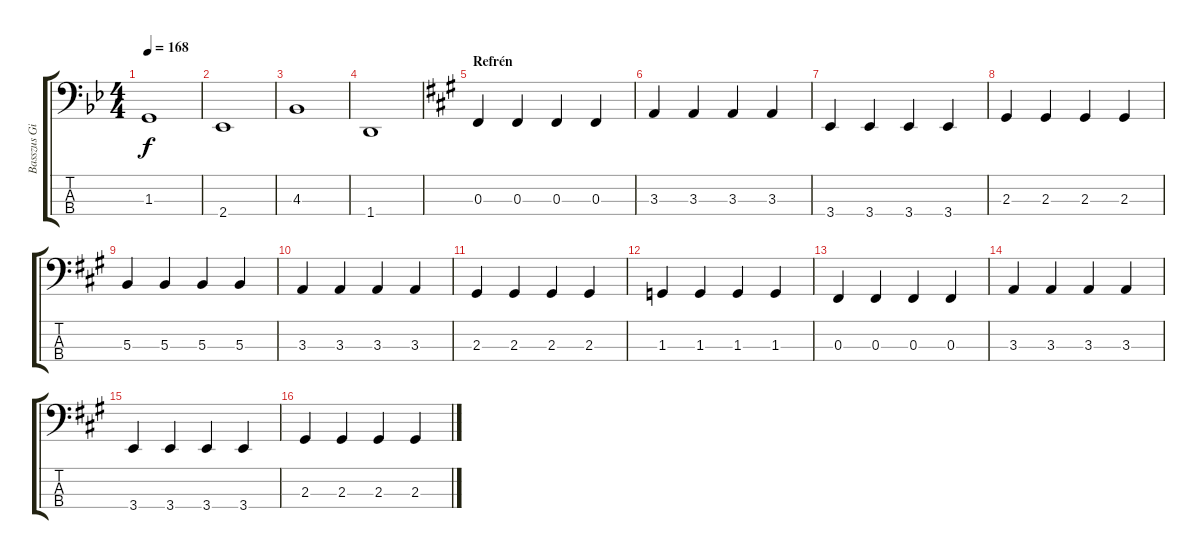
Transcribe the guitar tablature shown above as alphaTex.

\track ("Basszus Gitár" "Basszus Gi") {instrument electricbassfinger}
\staff {score tabs}
\tuning (E2 B1 Gb1 Db1) {hide}
\ts (4 4)
\tempo 168
\clef f4
\ks gminor
1.3.1{dy f} |
2.4.1 |
4.3.1 |
1.4.1 |
\section ("" "Refrén")
\ks f#minor
0.3.4 0.3.4 0.3.4 0.3.4 |
3.3.4 3.3.4 3.3.4 3.3.4 |
3.4.4 3.4.4 3.4.4 3.4.4 |
2.3.4 2.3.4 2.3.4 2.3.4 |
5.3.4 5.3.4 5.3.4 5.3.4 |
3.3.4 3.3.4 3.3.4 3.3.4 |
2.3.4 2.3.4 2.3.4 2.3.4 |
1.3.4 1.3.4 1.3.4 1.3.4 |
0.3.4 0.3.4 0.3.4 0.3.4 |
3.3.4 3.3.4 3.3.4 3.3.4 |
3.4.4 3.4.4 3.4.4 3.4.4 |
2.3.4 2.3.4 2.3.4 2.3.4
